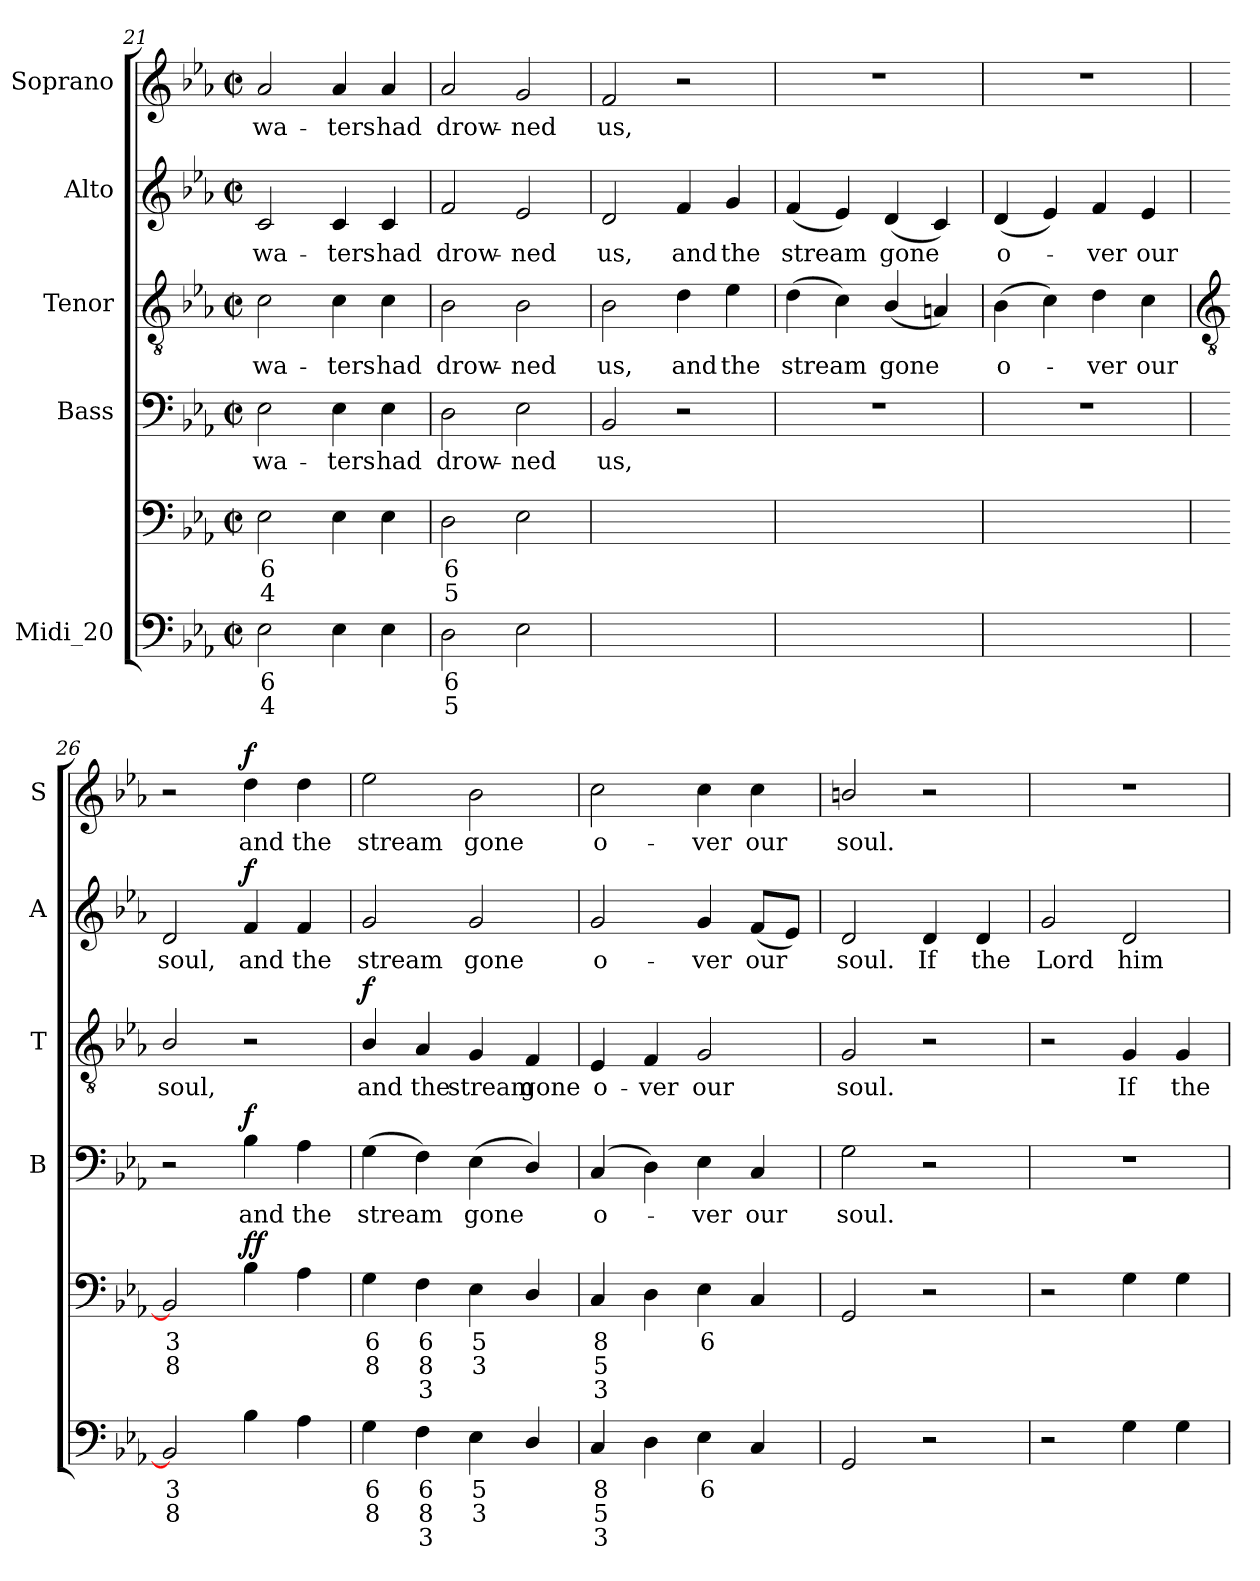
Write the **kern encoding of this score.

**kern	**text	**text	**text	**kern	**text	**text	**text	**dynam	**kern	**text	**dynam	**kern	**text	**dynam	**kern	**text	**dynam	**kern	**text	**dynam
*part5	*part5	*part5	*part5	*part5	*part5	*part5	*part5	*part5	*part4	*part4	*part4	*part3	*part3	*part3	*part2	*part2	*part2	*part1	*part1	*part1
*staff6	*staff6	*staff6	*staff6	*staff5	*staff5	*staff5	*staff5	*staff5/6	*staff4	*staff4	*staff4	*staff3	*staff3	*staff3	*staff2	*staff2	*staff2	*staff1	*staff1	*staff1
*I"Midi_20	*	*	*	*	*	*	*	*	*I"Bass	*	*	*I"Tenor	*	*	*I"Alto	*	*	*I"Soprano	*	*
*	*	*	*	*	*	*	*	*	*I'B	*	*	*I'T	*	*	*I'A	*	*	*I'S	*	*
*	*	*	*	*clefF4	*	*	*	*	*clefF4	*	*	*clefGv2	*	*	*clefG2	*	*	*clefG2	*	*
*k[b-e-a-]	*	*	*	*k[b-e-a-]	*	*	*	*	*k[b-e-a-]	*	*	*k[b-e-a-]	*	*	*k[b-e-a-]	*	*	*k[b-e-a-]	*	*
*E-:	*	*	*	*E-:	*	*	*	*	*E-:	*	*	*E-:	*	*	*E-:	*	*	*E-:	*	*
*M2/2	*	*	*	*M2/2	*	*	*	*	*M2/2	*	*	*M2/2	*	*	*M2/2	*	*	*M2/2	*	*
*met(c|)	*	*	*	*met(c|)	*	*	*	*	*met(c|)	*	*	*met(c|)	*	*	*met(c|)	*	*	*met(c|)	*	*
=21	=21	=21	=21	=21	=21	=21	=21	=21	=21	=21	=21	=21	=21	=21	=21	=21	=21	=21	=21	=21
!	!LO:LY:b	!LO:LY:b	!	!	!LO:LY:b	!LO:LY:b	!	!	!	!LO:LY:b	!	!	!LO:LY:b	!	!	!LO:LY:b	!	!	!LO:LY:b	!
2E-	6	4	.	2E-	6	4	.	.	2E-	wa-	.	2c	wa-	.	2c	wa-	.	2a-	wa-	.
!	!	!	!	!	!	!	!	!	!	!LO:LY:b	!	!	!LO:LY:b	!	!	!LO:LY:b	!	!	!LO:LY:b	!
4E-	.	.	.	4E-	.	.	.	.	4E-	-ters	.	4c	-ters	.	4c	-ters	.	4a-	-ters	.
!	!	!	!	!	!	!	!	!	!	!LO:LY:b	!	!	!LO:LY:b	!	!	!LO:LY:b	!	!	!LO:LY:b	!
4E-	.	.	.	4E-	.	.	.	.	4E-	had	.	4c	had	.	4c	had	.	4a-	had	.
=22	=22	=22	=22	=22	=22	=22	=22	=22	=22	=22	=22	=22	=22	=22	=22	=22	=22	=22	=22	=22
!	!LO:LY:b	!LO:LY:b	!	!	!LO:LY:b	!LO:LY:b	!	!	!	!LO:LY:b	!	!	!LO:LY:b	!	!	!LO:LY:b	!	!	!LO:LY:b	!
2D	6	5	.	2D	6	5	.	.	2D	drow-	.	2B-	drow-	.	2f	drow-	.	2a-	drow-	.
!	!	!	!	!	!	!	!	!	!	!LO:LY:b	!	!	!LO:LY:b	!	!	!LO:LY:b	!	!	!LO:LY:b	!
2E-	.	.	.	2E-	.	.	.	.	2E-	-ned	.	2B-	-ned	.	2e-	-ned	.	2g	-ned	.
=23	=23	=23	=23	=23	=23	=23	=23	=23	=23	=23	=23	=23	=23	=23	=23	=23	=23	=23	=23	=23
!	!LO:LY:b	!LO:LY:b	!	!	!LO:LY:b	!LO:LY:b	!	!	!	!LO:LY:b	!	!	!LO:LY:b	!	!	!LO:LY:b	!	!	!LO:LY:b	!
[2BB-yy	5	3	.	(<[2BB-yy	5	3	.	.	2BB-	us,	.	2B-	us,	.	2d	us,	.	2f	us,	.
!	!LO:LY:b	!LO:LY:b	!	!	!LO:LY:b	!LO:LY:b	!	!	!	!	!	!	!LO:LY:b	!	!	!LO:LY:b	!	!	!	!
2BB-yy_	6	4	.	2BB-yy_	6	4	.	.	2r	.	.	4d	and	.	4f	and	.	2r	.	.
!	!	!	!	!	!	!	!	!	!	!	!	!	!LO:LY:b	!	!	!LO:LY:b	!	!	!	!
.	.	.	.	.	.	.	.	.	.	.	.	4e-	the	.	4g	the	.	.	.	.
=24	=24	=24	=24	=24	=24	=24	=24	=24	=24	=24	=24	=24	=24	=24	=24	=24	=24	=24	=24	=24
!	!LO:LY:b	!LO:LY:b	!	!	!LO:LY:b	!LO:LY:b	!	!	!	!	!	!	!LO:LY:b	!	!	!LO:LY:b	!	!	!	!
4BB-yy_	5	3	.	(<4BB-yy_)	5	3	.	.	1r	.	.	(>4d	stream	.	(<4f	stream	.	1r	.	.
!	!LO:LY:b	!LO:LY:b	!	!	!LO:LY:b	!LO:LY:b	!	!	!	!	!	!	!	!	!	!	!	!	!	!
4BB-yy_	4	9	.	4BB-yy_	4	9	.	.	.	.	.	4c)	.	.	4e-)	.	.	.	.	.
!	!LO:LY:b	!LO:LY:b	!	!	!LO:LY:b	!LO:LY:b	!	!	!	!	!	!	!LO:LY:b	!	!	!LO:LY:b	!	!	!	!
4BB-yy_	3	8	.	4BB-yy_	3	8	.	.	.	.	.	(<4B-/	gone	.	(<4d	gone	.	.	.	.
!	!LO:LY:b	!LO:LY:b	!	!	!LO:LY:b	!LO:LY:b	!	!	!	!	!	!	!	!	!	!	!	!	!	!
4BB-yy_	2	7	.	4BB-yy_	2	7	.	.	.	.	.	4An)	.	.	4c)	.	.	.	.	.
=25	=25	=25	=25	=25	=25	=25	=25	=25	=25	=25	=25	=25	=25	=25	=25	=25	=25	=25	=25	=25
!	!LO:LY:b	!LO:LY:b	!	!	!LO:LY:b	!LO:LY:b	!	!	!	!	!	!	!LO:LY:b	!	!	!LO:LY:b	!	!	!	!
4BB-yy_	3	8	.	4BB-yy_)	3	8	.	.	1r	.	.	(>4B-	o-	.	(<4d	o-	.	1r	.	.
!	!LO:LY:b	!LO:LY:b	!	!	!LO:LY:b	!LO:LY:b	!	!	!	!	!	!	!	!	!	!	!	!	!	!
4BB-yy_	4	2	.	4BB-yy_	4	2	.	.	.	.	.	4c)	.	.	4e-)	.	.	.	.	.
!	!LO:LY:b	!LO:LY:b	!	!	!LO:LY:b	!LO:LY:b	!	!	!	!	!	!	!LO:LY:b	!	!	!LO:LY:b	!	!	!	!
4BB-yy_	5	3	.	4BB-yy_	5	3	.	.	.	.	.	4d	ver	.	4f	ver	.	.	.	.
!	!LO:LY:b	!LO:LY:b	!	!	!LO:LY:b	!LO:LY:b	!	!	!	!	!	!	!LO:LY:b	!	!	!LO:LY:b	!	!	!	!
4BB-yy_	4	9	.	4BB-yy_	4	9	.	.	.	.	.	4c	our	.	4e-	our	.	.	.	.
!!LO:LB:g=z
=26	=26	=26	=26	=26	=26	=26	=26	=26	=26	=26	=26	=26	=26	=26	=26	=26	=26	=26	=26	=26
*	*	*	*	*	*	*	*	*	*	*	*	*clefGv2	*	*	*	*	*	*	*	*
!	!LO:LY:b	!LO:LY:b	!	!	!LO:LY:b	!LO:LY:b	!	!	!	!	!	!	!LO:LY:b	!	!	!LO:LY:b	!	!	!	!
2BB-]	3	8	.	2BB-]	3	8	.	.	2r	.	.	2B-/	soul,	.	2d	soul,	.	2r	.	.
!	!	!	!	!	!	!	!	!LO:DY:b=2	!	!LO:LY:b	!	!	!	!	!	!LO:LY:b	!	!	!LO:LY:b	!
!	!	!	!	!	!	!	!	!LO:DY:n=1:b	!	!	!LO:DY:b	!	!	!	!	!	!LO:DY:b	!	!	!LO:DY:b
4B-	.	.	.	4B-	.	.	.	f f	4B-	and	f	2r	.	.	4f	and	f	4dd	and	f
!	!	!	!	!	!	!	!	!	!	!LO:LY:b	!	!	!	!	!	!LO:LY:b	!	!	!LO:LY:b	!
4A-	.	.	.	4A-	.	.	.	.	4A-	the	.	.	.	.	4f	the	.	4dd	the	.
=27	=27	=27	=27	=27	=27	=27	=27	=27	=27	=27	=27	=27	=27	=27	=27	=27	=27	=27	=27	=27
!	!LO:LY:b	!LO:LY:b	!	!	!LO:LY:b	!LO:LY:b	!	!	!	!LO:LY:b	!	!	!LO:LY:b	!LO:DY:b	!	!LO:LY:b	!	!	!LO:LY:b	!
4G	6	8	.	4G	6	8	.	.	(>4G	stream	.	4B-/	and	f	2g	stream	.	2ee-	stream	.
!	!LO:LY:b	!LO:LY:b	!LO:LY:b	!	!LO:LY:b	!LO:LY:b	!LO:LY:b	!	!	!	!	!	!LO:LY:b	!	!	!	!	!	!	!
4F	6	8	3	4F	6	8	3	.	4F)	.	.	4A-	the	.	.	.	.	.	.	.
!	!LO:LY:b	!LO:LY:b	!	!	!LO:LY:b	!LO:LY:b	!	!	!	!LO:LY:b	!	!	!LO:LY:b	!	!	!LO:LY:b	!	!	!LO:LY:b	!
4E-	5	3	.	4E-	5	3	.	.	(<4E-	gone	.	4G	stream	.	2g	gone	.	2b-	gone	.
!	!	!	!	!	!	!	!	!	!	!	!	!	!LO:LY:b	!	!	!	!	!	!	!
4D/	.	.	.	4D/	.	.	.	.	4D/)	.	.	4F	gone	.	.	.	.	.	.	.
=28	=28	=28	=28	=28	=28	=28	=28	=28	=28	=28	=28	=28	=28	=28	=28	=28	=28	=28	=28	=28
!	!LO:LY:b	!LO:LY:b	!LO:LY:b	!	!LO:LY:b	!LO:LY:b	!LO:LY:b	!	!	!LO:LY:b	!	!	!LO:LY:b	!	!	!LO:LY:b	!	!	!LO:LY:b	!
4C	8	5	3	4C	8	5	3	.	(<4C	o-	.	4E-	o-	.	2g	o-	.	2cc	o-	.
!	!	!	!	!	!	!	!	!	!	!	!	!	!LO:LY:b	!	!	!	!	!	!	!
4D	.	.	.	4D	.	.	.	.	4D)	.	.	4F	-ver	.	.	.	.	.	.	.
!	!LO:LY:b	!	!	!	!LO:LY:b	!	!	!	!	!LO:LY:b	!	!	!LO:LY:b	!	!	!LO:LY:b	!	!	!LO:LY:b	!
4E-	6	.	.	4E-	6	.	.	.	4E-	ver	.	2G	our	.	4g	-ver	.	4cc	-ver	.
!	!	!	!	!	!	!	!	!	!	!LO:LY:b	!	!	!	!	!	!LO:LY:b	!	!	!LO:LY:b	!
4C	.	.	.	4C	.	.	.	.	4C	our	.	.	.	.	(<8fL	our	.	4cc	our	.
.	.	.	.	.	.	.	.	.	.	.	.	.	.	.	8e-J)	.	.	.	.	.
=29	=29	=29	=29	=29	=29	=29	=29	=29	=29	=29	=29	=29	=29	=29	=29	=29	=29	=29	=29	=29
!	!	!	!	!	!	!	!	!	!	!LO:LY:b	!	!	!LO:LY:b	!	!	!LO:LY:b	!	!	!LO:LY:b	!
2GG	.	.	.	2GG	.	.	.	.	2G	soul.	.	2G	soul.	.	2d	soul.	.	2bn/	soul.	.
!	!	!	!	!	!	!	!	!	!	!	!	!	!	!	!	!LO:LY:b	!	!	!	!
2r	.	.	.	2r	.	.	.	.	2r	.	.	2r	.	.	4d	If	.	2r	.	.
!	!	!	!	!	!	!	!	!	!	!	!	!	!	!	!	!LO:LY:b	!	!	!	!
.	.	.	.	.	.	.	.	.	.	.	.	.	.	.	4d	the	.	.	.	.
=30	=30	=30	=30	=30	=30	=30	=30	=30	=30	=30	=30	=30	=30	=30	=30	=30	=30	=30	=30	=30
!	!	!	!	!	!	!	!	!	!	!	!	!	!	!	!	!LO:LY:b	!	!	!	!
2r	.	.	.	2r	.	.	.	.	1r	.	.	2r	.	.	2g	Lord	.	1r	.	.
!	!	!	!	!	!	!	!	!	!	!	!	!	!LO:LY:b	!	!	!LO:LY:b	!	!	!	!
4G	.	.	.	4G	.	.	.	.	.	.	.	4G	If	.	2d	him-	.	.	.	.
!	!	!	!	!	!	!	!	!	!	!	!	!	!LO:LY:b	!	!	!	!	!	!	!
4G	.	.	.	4G	.	.	.	.	.	.	.	4G	the	.	.	.	.	.	.	.
=	=	=	=	=	=	=	=	=	=	=	=	=	=	=	=	=	=	=	=	=
*-	*-	*-	*-	*-	*-	*-	*-	*-	*-	*-	*-	*-	*-	*-	*-	*-	*-	*-	*-	*-
